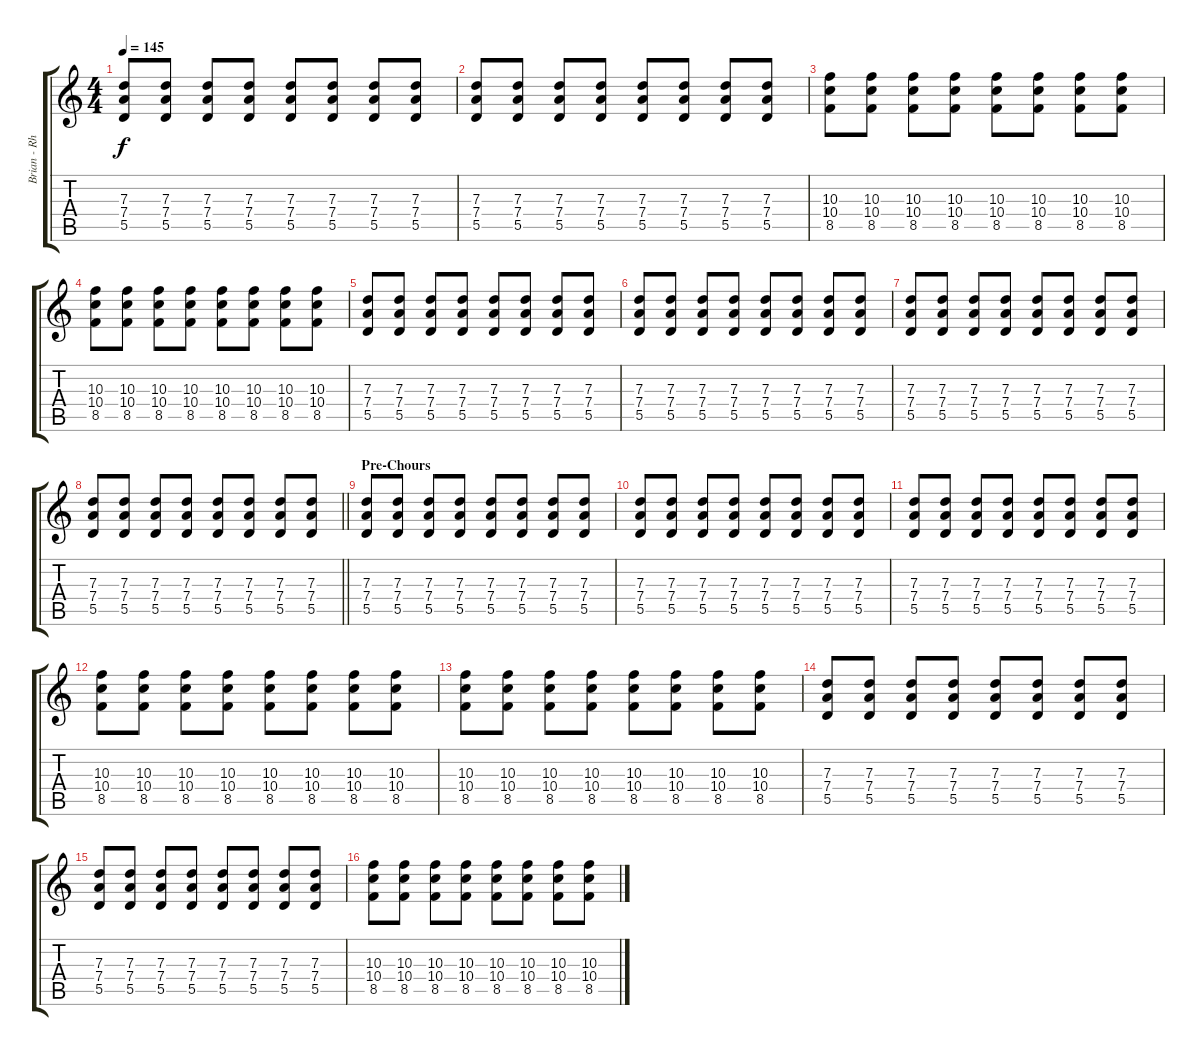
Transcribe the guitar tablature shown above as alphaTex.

\track ("Brian - Rhythm Guitar" "Brian - Rh") {instrument electricguitarjazz}
\staff {score tabs}
\tuning (E4 B3 G3 D3 A2 E2) {hide}
\ts (4 4)
\tempo 145
\clef g2
\ks c
(7.3 7.4 5.5).8{dy f} (7.3 7.4 5.5).8 (7.3 7.4 5.5).8 (7.3 7.4 5.5).8 (7.3 7.4 5.5).8 (7.3 7.4 5.5).8 (7.3 7.4 5.5).8 (7.3 7.4 5.5).8 |
(7.3 7.4 5.5).8 (7.3 7.4 5.5).8 (7.3 7.4 5.5).8 (7.3 7.4 5.5).8 (7.3 7.4 5.5).8 (7.3 7.4 5.5).8 (7.3 7.4 5.5).8 (7.3 7.4 5.5).8 |
(10.3 10.4 8.5).8 (10.3 10.4 8.5).8 (10.3 10.4 8.5).8 (10.3 10.4 8.5).8 (10.3 10.4 8.5).8 (10.3 10.4 8.5).8 (10.3 10.4 8.5).8 (10.3 10.4 8.5).8 |
(10.3 10.4 8.5).8 (10.3 10.4 8.5).8 (10.3 10.4 8.5).8 (10.3 10.4 8.5).8 (10.3 10.4 8.5).8 (10.3 10.4 8.5).8 (10.3 10.4 8.5).8 (10.3 10.4 8.5).8 |
(7.3 7.4 5.5).8 (7.3 7.4 5.5).8 (7.3 7.4 5.5).8 (7.3 7.4 5.5).8 (7.3 7.4 5.5).8 (7.3 7.4 5.5).8 (7.3 7.4 5.5).8 (7.3 7.4 5.5).8 |
(7.3 7.4 5.5).8 (7.3 7.4 5.5).8 (7.3 7.4 5.5).8 (7.3 7.4 5.5).8 (7.3 7.4 5.5).8 (7.3 7.4 5.5).8 (7.3 7.4 5.5).8 (7.3 7.4 5.5).8 |
(7.3 7.4 5.5).8 (7.3 7.4 5.5).8 (7.3 7.4 5.5).8 (7.3 7.4 5.5).8 (7.3 7.4 5.5).8 (7.3 7.4 5.5).8 (7.3 7.4 5.5).8 (7.3 7.4 5.5).8 |
\barLineRight lightlight
(7.3 7.4 5.5).8 (7.3 7.4 5.5).8 (7.3 7.4 5.5).8 (7.3 7.4 5.5).8 (7.3 7.4 5.5).8 (7.3 7.4 5.5).8 (7.3 7.4 5.5).8 (7.3 7.4 5.5).8 |
\section ("" "Pre-Chours")
(7.3 7.4 5.5).8 (7.3 7.4 5.5).8 (7.3 7.4 5.5).8 (7.3 7.4 5.5).8 (7.3 7.4 5.5).8 (7.3 7.4 5.5).8 (7.3 7.4 5.5).8 (7.3 7.4 5.5).8 |
(7.3 7.4 5.5).8 (7.3 7.4 5.5).8 (7.3 7.4 5.5).8 (7.3 7.4 5.5).8 (7.3 7.4 5.5).8 (7.3 7.4 5.5).8 (7.3 7.4 5.5).8 (7.3 7.4 5.5).8 |
(7.3 7.4 5.5).8 (7.3 7.4 5.5).8 (7.3 7.4 5.5).8 (7.3 7.4 5.5).8 (7.3 7.4 5.5).8 (7.3 7.4 5.5).8 (7.3 7.4 5.5).8 (7.3 7.4 5.5).8 |
(10.3 10.4 8.5).8 (10.3 10.4 8.5).8 (10.3 10.4 8.5).8 (10.3 10.4 8.5).8 (10.3 10.4 8.5).8 (10.3 10.4 8.5).8 (10.3 10.4 8.5).8 (10.3 10.4 8.5).8 |
(10.3 10.4 8.5).8 (10.3 10.4 8.5).8 (10.3 10.4 8.5).8 (10.3 10.4 8.5).8 (10.3 10.4 8.5).8 (10.3 10.4 8.5).8 (10.3 10.4 8.5).8 (10.3 10.4 8.5).8 |
(7.3 7.4 5.5).8 (7.3 7.4 5.5).8 (7.3 7.4 5.5).8 (7.3 7.4 5.5).8 (7.3 7.4 5.5).8 (7.3 7.4 5.5).8 (7.3 7.4 5.5).8 (7.3 7.4 5.5).8 |
(7.3 7.4 5.5).8 (7.3 7.4 5.5).8 (7.3 7.4 5.5).8 (7.3 7.4 5.5).8 (7.3 7.4 5.5).8 (7.3 7.4 5.5).8 (7.3 7.4 5.5).8 (7.3 7.4 5.5).8 |
(10.3 10.4 8.5).8 (10.3 10.4 8.5).8 (10.3 10.4 8.5).8 (10.3 10.4 8.5).8 (10.3 10.4 8.5).8 (10.3 10.4 8.5).8 (10.3 10.4 8.5).8 (10.3 10.4 8.5).8
